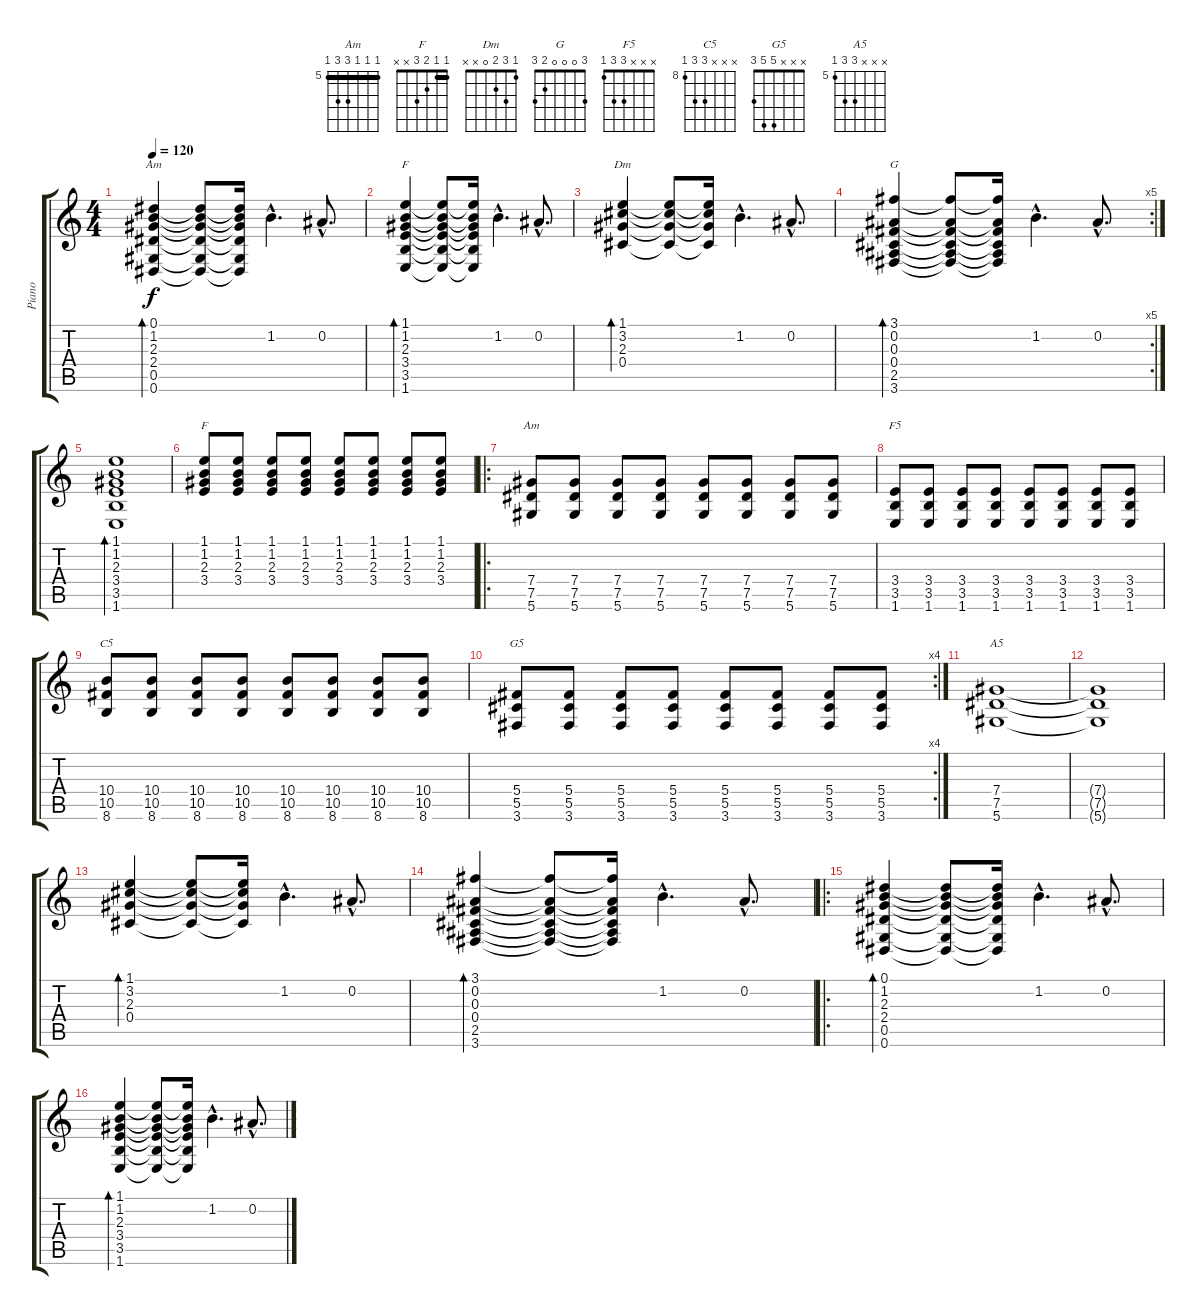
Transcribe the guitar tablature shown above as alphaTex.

\track ("Piano" "Piano") {instrument acousticguitarsteel}
\staff {score tabs}
\tuning (Eb4 Bb3 Gb3 Db3 Ab2 Eb2) {hide}
\chord ("Am" 0 1 2 2 0 x)
\chord ("F" 1 1 2 3 3 1) {barre 1}
\chord ("Dm" 1 3 2 0 x x)
\chord ("G" 3 0 0 0 2 3)
\chord ("F" 1 1 2 3 x x) {barre 1}
\chord ("Am" 5 5 5 7 7 5) {firstfret 5 barre 5}
\chord ("F5" x x x 3 3 1)
\chord ("C5" x x x 10 10 8) {firstfret 8}
\chord ("G5" x x x 5 5 3)
\chord ("A5" x x x 7 7 5) {firstfret 5}
\ts (4 4)
\tempo 120
\clef g2
\ks c
(0.1 1.2 2.3 2.4 0.5 0.6).4{bd 240 ch "Am" dy f instrument acousticguitarsteel} (0.1{t} 1.2{t} 2.3{t} 2.4{t} 0.5{t} 0.6{t}).8 (0.1{t} 1.2{t} 2.3{t} 2.4{t} 0.5{t} 0.6{t}).16 1.2{hac}.4{d} 0.2{hac}.8{d} |
(1.1 1.2 2.3 3.4 3.5 1.6).4{bd 240 ch "F"} (1.1{t} 1.2{t} 2.3{t} 3.4{t} 3.5{t} 1.6{t}).8 (1.1{t} 1.2{t} 2.3{t} 3.4{t} 3.5{t} 1.6{t}).16 1.2{hac}.4{d} 0.2{hac}.8{d} |
(1.1 3.2 2.3 0.4).4{bd 240 ch "Dm"} (1.1{t} 3.2{t} 2.3{t} 0.4{t}).8 (1.1{t} 3.2{t} 2.3{t} 0.4{t}).16 1.2{hac}.4{d} 0.2{hac}.8{d} |
\rc 5
(3.1 0.2 0.3 0.4 2.5 3.6).4{bd 240 ch "G"} (3.1{t} 0.2{t} 0.3{t} 0.4{t} 2.5{t} 3.6{t}).8 (3.1{t} 0.2{t} 0.3{t} 0.4{t} 2.5{t} 3.6{t}).16 1.2{hac}.4{d} 0.2{hac}.8{d} |
(1.1 1.2 2.3 3.4 3.5 1.6).1{bd 240} |
(1.1 1.2 2.3 3.4).8{ch "F"} (1.1 1.2 2.3 3.4).8 (1.1 1.2 2.3 3.4).8 (1.1 1.2 2.3 3.4).8 (1.1 1.2 2.3 3.4).8 (1.1 1.2 2.3 3.4).8 (1.1 1.2 2.3 3.4).8 (1.1 1.2 2.3 3.4).8 |
\ro
(7.4 7.5 5.6).8{ch "Am" instrument acousticguitarsteel} (7.4 7.5 5.6).8 (7.4 7.5 5.6).8 (7.4 7.5 5.6).8 (7.4 7.5 5.6).8 (7.4 7.5 5.6).8 (7.4 7.5 5.6).8 (7.4 7.5 5.6).8 |
(3.4 3.5 1.6).8{ch "F5"} (3.4 3.5 1.6).8 (3.4 3.5 1.6).8 (3.4 3.5 1.6).8 (3.4 3.5 1.6).8 (3.4 3.5 1.6).8 (3.4 3.5 1.6).8 (3.4 3.5 1.6).8 |
(10.4 10.5 8.6).8{ch "C5"} (10.4 10.5 8.6).8 (10.4 10.5 8.6).8 (10.4 10.5 8.6).8 (10.4 10.5 8.6).8 (10.4 10.5 8.6).8 (10.4 10.5 8.6).8 (10.4 10.5 8.6).8 |
\rc 4
(5.4 5.5 3.6).8{ch "G5"} (5.4 5.5 3.6).8 (5.4 5.5 3.6).8 (5.4 5.5 3.6).8 (5.4 5.5 3.6).8 (5.4 5.5 3.6).8 (5.4 5.5 3.6).8 (5.4 5.5 3.6).8 |
(7.4 7.5 5.6).1{ch "A5"} |
(7.4{t} 7.5{t} 5.6{t}).1 |
(1.1 3.2 2.3 0.4).4{bd 240} (1.1{t} 3.2{t} 2.3{t} 0.4{t}).8 (1.1{t} 3.2{t} 2.3{t} 0.4{t}).16 1.2{hac}.4{d} 0.2{hac}.8{d} |
(3.1 0.2 0.3 0.4 2.5 3.6).4{bd 240} (3.1{t} 0.2{t} 0.3{t} 0.4{t} 2.5{t} 3.6{t}).8 (3.1{t} 0.2{t} 0.3{t} 0.4{t} 2.5{t} 3.6{t}).16 1.2{hac}.4{d} 0.2{hac}.8{d} |
\ro
(0.1 1.2 2.3 2.4 0.5 0.6).4{bd 240} (0.1{t} 1.2{t} 2.3{t} 2.4{t} 0.5{t} 0.6{t}).8 (0.1{t} 1.2{t} 2.3{t} 2.4{t} 0.5{t} 0.6{t}).16 1.2{hac}.4{d} 0.2{hac}.8{d} |
(1.1 1.2 2.3 3.4 3.5 1.6).4{bd 240} (1.1{t} 1.2{t} 2.3{t} 3.4{t} 3.5{t} 1.6{t}).8 (1.1{t} 1.2{t} 2.3{t} 3.4{t} 3.5{t} 1.6{t}).16 1.2{hac}.4{d} 0.2{hac}.8{d}
